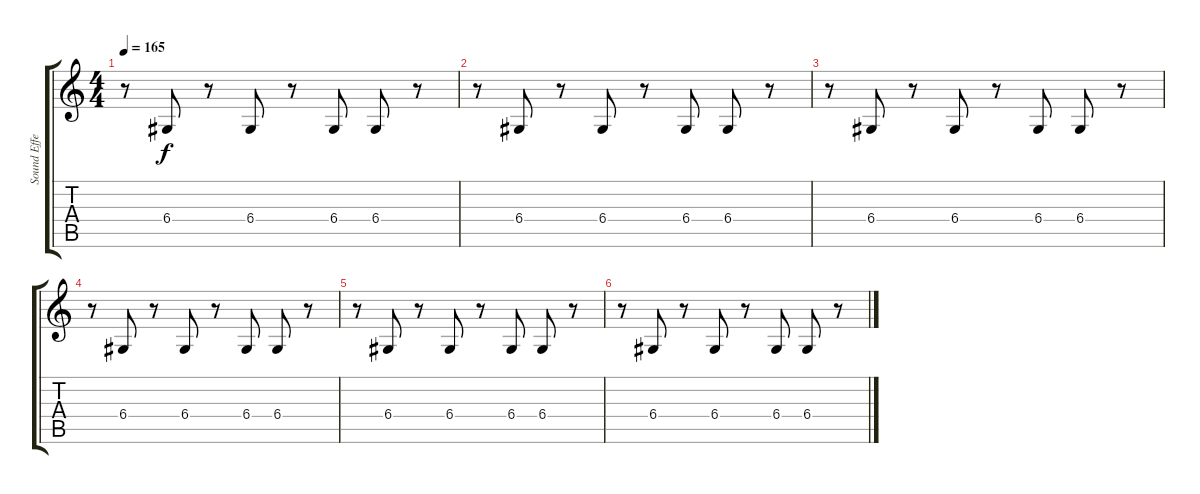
\track ("Sound Effect" "Sound Effe") {instrument reversecymbal}
\staff {score tabs}
\tuning (E4 B3 G3 D3 A2 E2) {hide}
\ts (4 4)
\tempo 165
\clef g2
\ks c
r.8{dy f} 6.4.8 r.8 6.4.8 r.8 6.4.8 6.4.8 r.8 |
r.8 6.4.8 r.8 6.4.8 r.8 6.4.8 6.4.8 r.8 |
r.8 6.4.8 r.8 6.4.8 r.8 6.4.8 6.4.8 r.8 |
r.8 6.4.8 r.8 6.4.8 r.8 6.4.8 6.4.8 r.8 |
r.8 6.4.8 r.8 6.4.8 r.8 6.4.8 6.4.8 r.8 |
r.8 6.4.8 r.8 6.4.8 r.8 6.4.8 6.4.8 r.8
